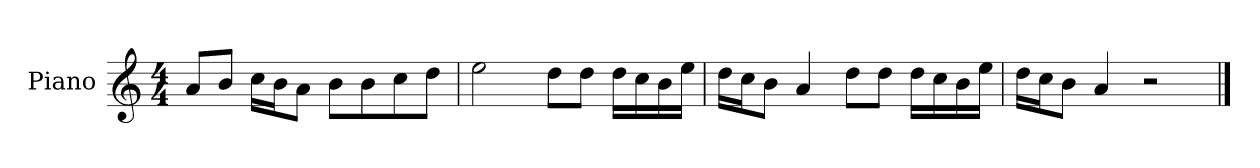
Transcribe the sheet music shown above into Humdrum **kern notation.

**kern
*part1
*staff1
*I"Piano
*I'P-no
*clefG2
*k[]
*M4/4
*MM90
=1
8a/L
8b/J
16cc\LL
16b\J
8a\J
8b\L
8b\
8cc\
8dd\J
=2
2ee\
8dd\L
8dd\J
16dd\LL
16cc\
16b\
16ee\JJ
=3
16dd\LL
16cc\J
8b\J
4a/
8dd\L
8dd\J
16dd\LL
16cc\
16b\
16ee\JJ
=4
16dd\LL
16cc\J
8b\J
4a/
2r
==
*-
